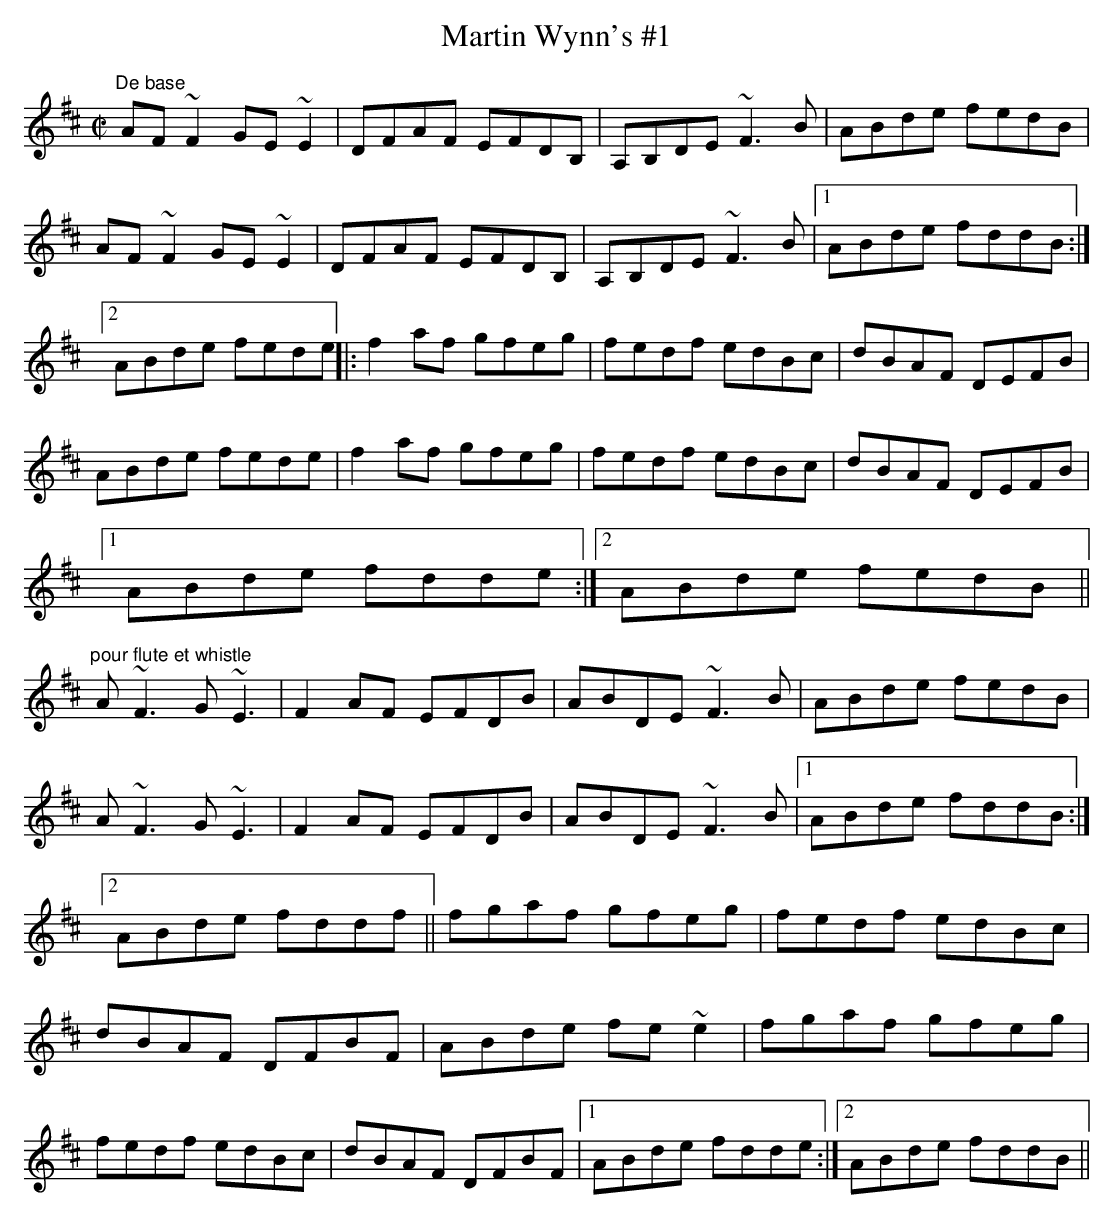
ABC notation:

X:1
T:Martin Wynn's #1
M:C|
K:D
"De base"
AF~F2 GE~E2|DFAF EFDB,|A,B,DE ~F3B|ABde fedB|
AF~F2 GE~E2|DFAF EFDB,|A,B,DE ~F3B|1 ABde fddB:|2 ABde fede||
|:f2af gfeg|fedf edBc|dBAF DEFB|ABde fede|
f2af gfeg|fedf edBc|dBAF DEFB|1 ABde fdde:|2 ABde fedB||
"pour flute et whistle"
A~F3 G~E3|F2AF EFDB|ABDE ~F3B|ABde fedB|
!A~F3 G~E3|F2AF EFDB|ABDE ~F3B|1ABde fddB:|2ABde fddf||
fgaf gfeg|fedf edBc|dBAF DFBF|ABde fe~e2|
fgaf gfeg|fedf edBc|dBAF DFBF|1 ABde fdde:|2 ABde fddB||
